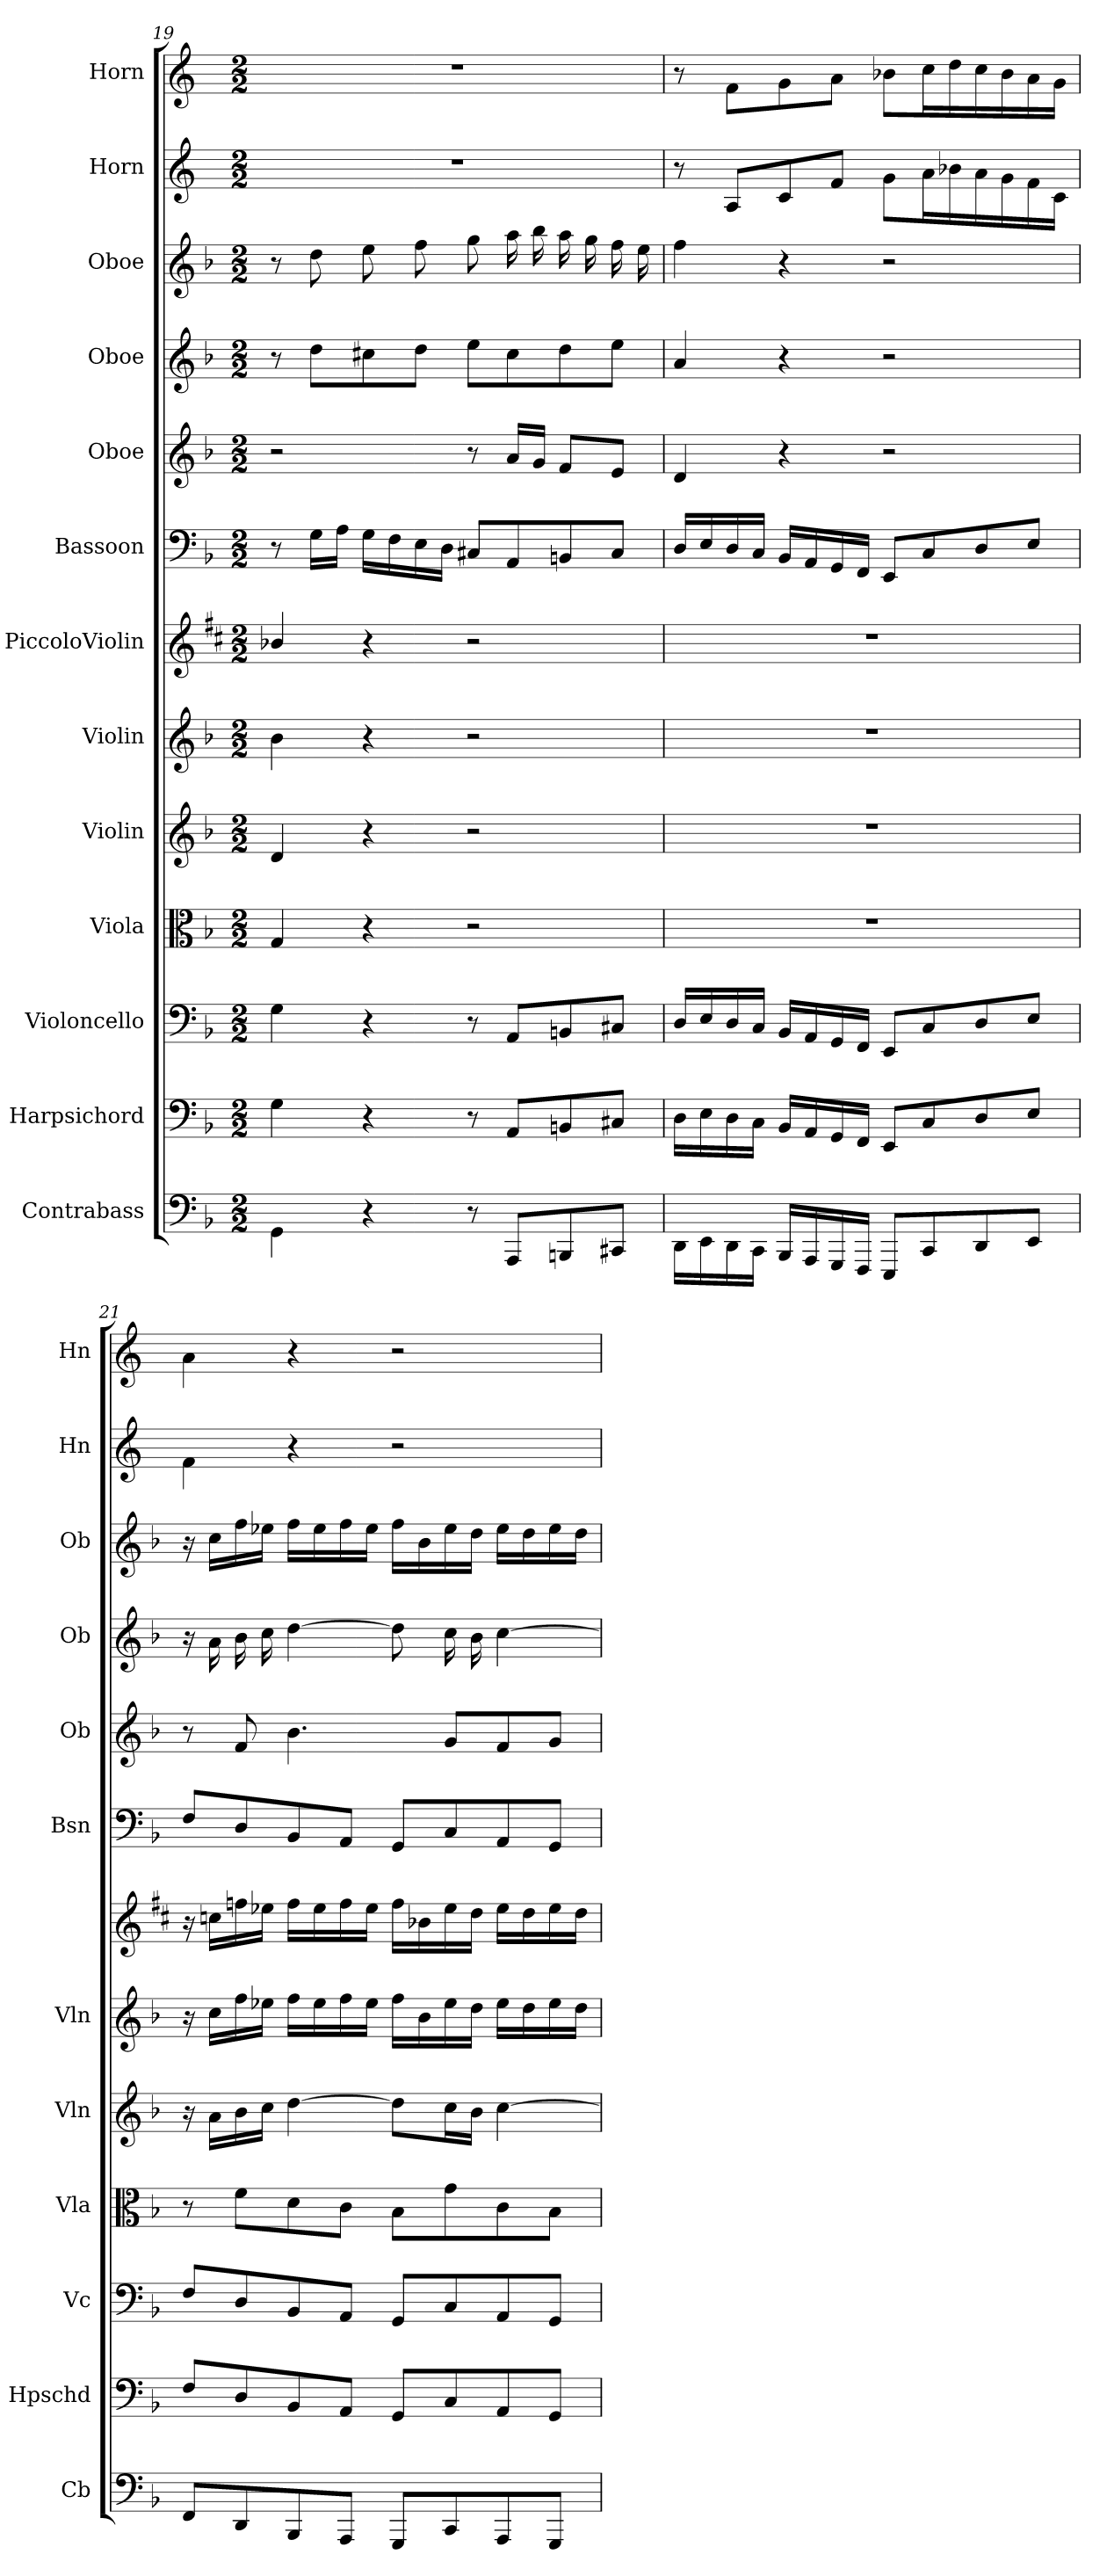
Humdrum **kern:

**kern	**kern	**kern	**kern	**kern	**kern	**kern	**kern	**kern	**kern	**kern	**kern	**kern
*part13	*part12	*part11	*part10	*part9	*part8	*part7	*part6	*part5	*part4	*part3	*part2	*part1
*staff13	*staff12	*staff11	*staff10	*staff9	*staff8	*staff7	*staff6	*staff5	*staff4	*staff3	*staff2	*staff1
*I"Contrabass	*I"Harpsichord	*I"Violoncello	*I"Viola	*I"Violin	*I"Violin	*I"PiccoloViolin	*I"Bassoon	*I"Oboe	*I"Oboe	*I"Oboe	*I"Horn	*I"Horn
*I'Cb	*I'Hpschd	*I'Vc	*I'Vla	*I'Vln	*I'Vln	*	*I'Bsn	*I'Ob	*I'Ob	*I'Ob	*I'Hn	*I'Hn
*clefF4	*clefF4	*clefF4	*clefC3	*clefG2	*clefG2	*clefG2	*clefF4	*clefG2	*clefG2	*clefG2	*clefG2	*clefG2
*k[b-]	*k[b-]	*k[b-]	*k[b-]	*k[b-]	*k[b-]	*k[f#c#]	*k[b-]	*k[b-]	*k[b-]	*k[b-]	*k[]	*k[]
*M2/2	*M2/2	*M2/2	*M2/2	*M2/2	*M2/2	*M2/2	*M2/2	*M2/2	*M2/2	*M2/2	*M2/2	*M2/2
=19	=19	=19	=19	=19	=19	=19	=19	=19	=19	=19	=19	=19
4GG\	4G\	4G\	4G/	4d/	4b-\	4b-X/	8r	2r	8r	8r	1r	1r
.	.	.	.	.	.	.	16G\LL	.	8dd\L	8dd\	.	.
.	.	.	.	.	.	.	16A\JJ	.	.	.	.	.
4r	4r	4r	4r	4r	4r	4r	16G\LL	.	8cc#X\	8ee\	.	.
.	.	.	.	.	.	.	16F\	.	.	.	.	.
.	.	.	.	.	.	.	16E\	.	8dd\J	8ff\	.	.
.	.	.	.	.	.	.	16D\JJ	.	.	.	.	.
8r	8r	8r	2r	2r	2r	2r	8C#X/L	8r	8ee\L	8gg\	.	.
8AAA/L	8AA/L	8AA/L	.	.	.	.	8AA/	16a/LL	8cc#\	16aa\	.	.
.	.	.	.	.	.	.	.	16g/JJ	.	16bb-\	.	.
8BBBn/	8BBn/	8BBn/	.	.	.	.	8BBn/	8f/L	8dd\	16aa\	.	.
.	.	.	.	.	.	.	.	.	.	16gg\	.	.
8CC#X/J	8C#X/J	8C#X/J	.	.	.	.	8C#/J	8e/J	8ee\J	16ff\	.	.
.	.	.	.	.	.	.	.	.	.	16ee\	.	.
=20	=20	=20	=20	=20	=20	=20	=20	=20	=20	=20	=20	=20
16DD\LL	16D\LL	16D/LL	1r	1r	1r	1r	16D/LL	4d/	4a/	4ff\	8r	8r
16EE\	16E\	16E/	.	.	.	.	16E/	.	.	.	.	.
16DD\	16D\	16D/	.	.	.	.	16D/	.	.	.	8A/L	8f\L
16CC\JJ	16C\JJ	16C/JJ	.	.	.	.	16C/JJ	.	.	.	.	.
16BBB-/LL	16BB-/LL	16BB-/LL	.	.	.	.	16BB-/LL	4r	4r	4r	8c/	8g\
16AAA/	16AA/	16AA/	.	.	.	.	16AA/	.	.	.	.	.
16GGG/	16GG/	16GG/	.	.	.	.	16GG/	.	.	.	8f/J	8a\J
16FFF/JJ	16FF/JJ	16FF/JJ	.	.	.	.	16FF/JJ	.	.	.	.	.
8EEE/L	8EE/L	8EE/L	.	.	.	.	8EE/L	2r	2r	2r	8g\L	8b-X\L
8CC/	8C/	8C/	.	.	.	.	8C/	.	.	.	16a\L	16cc\L
.	.	.	.	.	.	.	.	.	.	.	16b-X\	16dd\
8DD/	8D/	8D/	.	.	.	.	8D/	.	.	.	16a\	16cc\
.	.	.	.	.	.	.	.	.	.	.	16g\	16b-\
8EE/J	8E/J	8E/J	.	.	.	.	8E/J	.	.	.	16f\	16a\
.	.	.	.	.	.	.	.	.	.	.	16c\JJ	16g\JJ
=21	=21	=21	=21	=21	=21	=21	=21	=21	=21	=21	=21	=21
8FF/L	8F/L	8F/L	8r	16r	16r	16r	8F/L	8r	16r	16r	4f\	4a\
.	.	.	.	16a\LL	16cc\LL	16ccn\LL	.	.	16a\	16cc\LL	.	.
8DD/	8D/	8D/	8f\L	16b-\	16ff\	16ffn\	8D/	8f/	16b-\	16ff\	.	.
.	.	.	.	16cc\JJ	16ee-X\JJ	16ee-X\JJ	.	.	16cc\	16ee-X\JJ	.	.
8BBB-/	8BB-/	8BB-/	8d\	[4dd\	16ff\LL	16ff\LL	8BB-/	4.b-\	[4dd\	16ff\LL	4r	4r
.	.	.	.	.	16ee-\	16ee-\	.	.	.	16ee-\	.	.
8AAA/J	8AA/J	8AA/J	8c\J	.	16ff\	16ff\	8AA/J	.	.	16ff\	.	.
.	.	.	.	.	16ee-\JJ	16ee-\JJ	.	.	.	16ee-\JJ	.	.
8GGG/L	8GG/L	8GG/L	8B-\L	8dd\L]	16ff\LL	16ff\LL	8GG/L	.	8dd\]	16ff\LL	2r	2r
.	.	.	.	.	16b-\	16b-X\	.	.	.	16b-\	.	.
8CC/	8C/	8C/	8g\	16cc\L	16ee-\	16ee-\	8C/	8g/L	16cc\	16ee-\	.	.
.	.	.	.	16b-\JJ	16dd\JJ	16dd\JJ	.	.	16b-\	16dd\JJ	.	.
8AAA/	8AA/	8AA/	8c\	[4cc\	16ee-\LL	16ee-\LL	8AA/	8f/	[4cc\	16ee-\LL	.	.
.	.	.	.	.	16dd\	16dd\	.	.	.	16dd\	.	.
8GGG/J	8GG/J	8GG/J	8B-\J	.	16ee-\	16ee-\	8GG/J	8g/J	.	16ee-\	.	.
.	.	.	.	.	16dd\JJ	16dd\JJ	.	.	.	16dd\JJ	.	.
=	=	=	=	=	=	=	=	=	=	=	=	=
*-	*-	*-	*-	*-	*-	*-	*-	*-	*-	*-	*-	*-
